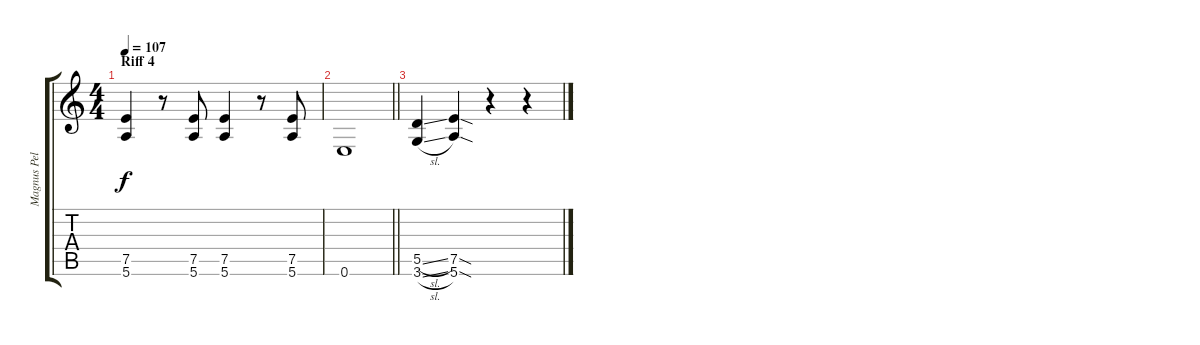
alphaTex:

\track ("Magnus Pelander" "Magnus Pel") {instrument overdrivenguitar}
\staff {score tabs}
\tuning (E4 B3 G3 D3 A2 E2) {hide}
\ts (4 4)
\section ("" "Riff 4")
\tempo 107
\clef g2
\ks aminor
(7.5 5.6).4{dy f} r.8 (7.5 5.6).8 (7.5 5.6).4 r.8 (7.5 5.6).8 |
\barLineRight lightlight
0.6.1 |
(5.5{sl} 3.6{sl}).4 (7.5{sod} 5.6{sod}).4 r.4 r.4
